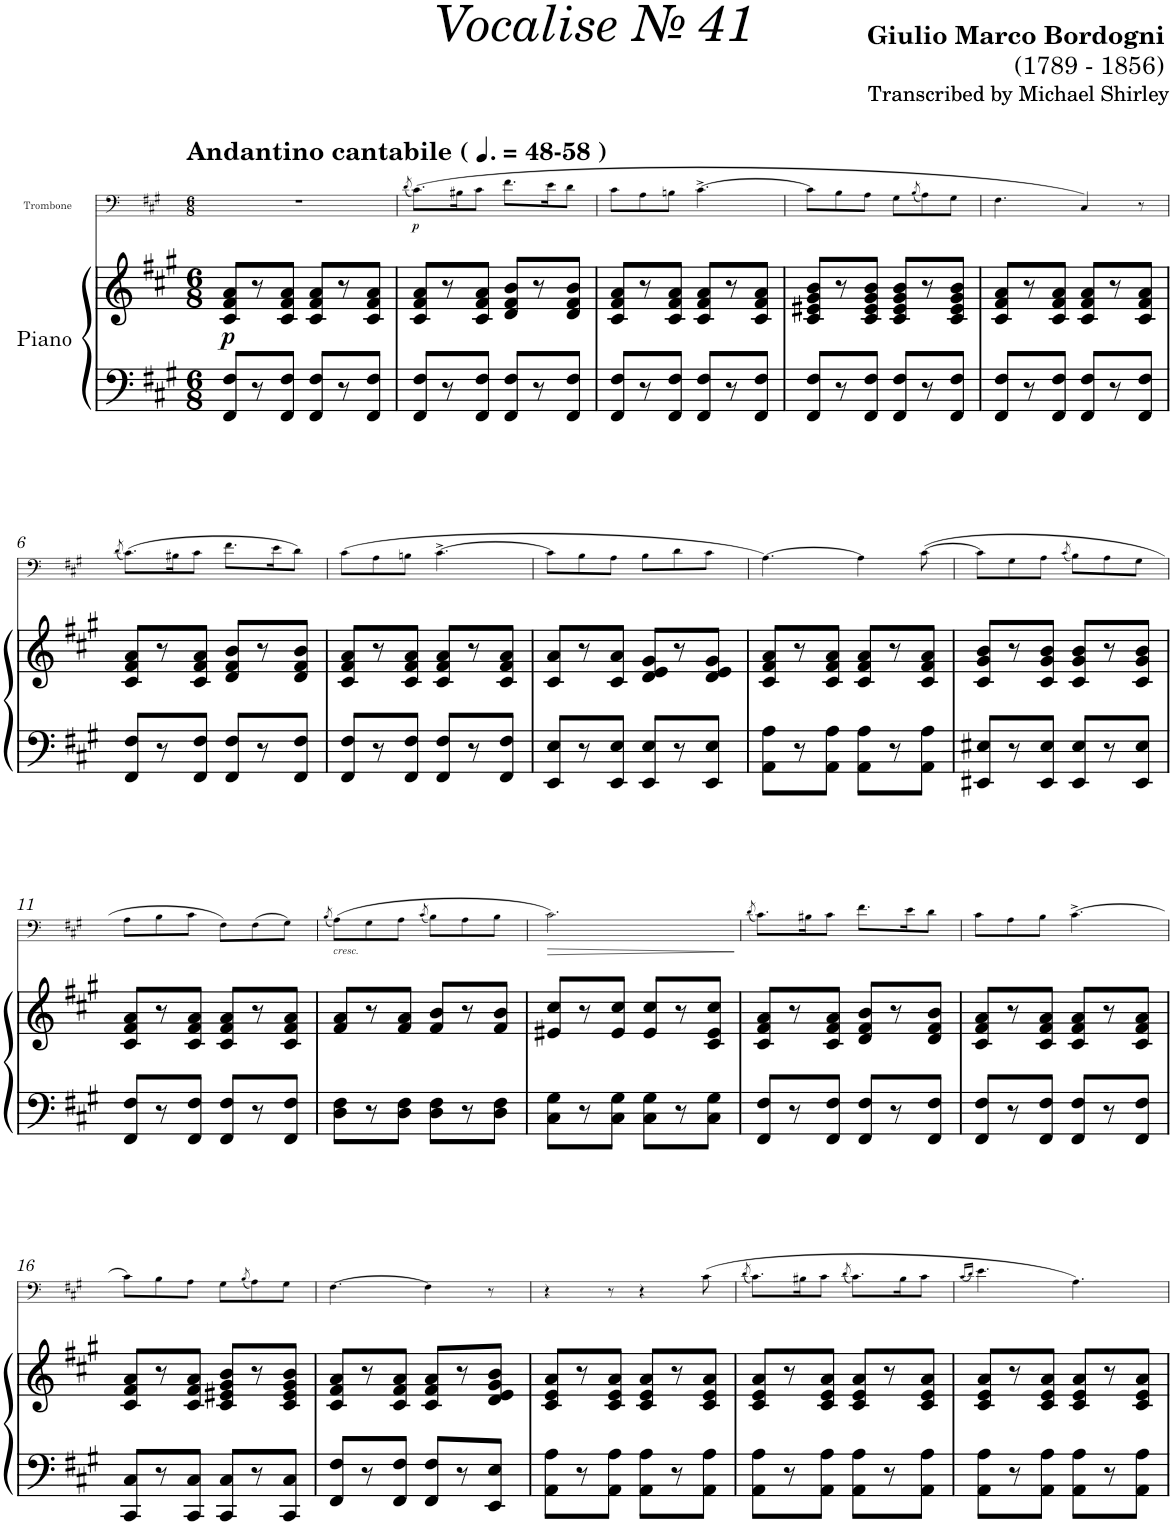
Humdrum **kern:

**kern	**kern	**dynam	**kern	**dynam
*part2	*part2	*part2	*part1	*part1
*staff3	*staff2	*staff2/3	*staff1	*staff1
*I"Piano	*	*	*I"Trombone	*
*I'Pno	*	*	*I'Trb	*
*	*	*	*stria5	*
*clefF4	*clefG2	*	*clefF4	*
*k[f#c#g#]	*k[f#c#g#]	*	*k[f#c#g#]	*
*M6/8	*M6/8	*	*M6/8	*
*MM72	*MM72	*	*MM72	*
=1	=1	=1	=1	=1
!	!	!	!LO:TX:a:B:t=Andantino cantabile (	!
!	!	!	!LO:TX:a:B:t=-58 )	!
!	!	!LO:DY:b	!	!
8FF#/ 8F#/L	8c#/ 8f#/ 8a/L	p	2.r	.
8r	8r	.	.	.
8FF#/ 8F#/J	8c#/ 8f#/ 8a/J	.	.	.
8FF#/ 8F#/L	8c#/ 8f#/ 8a/L	.	.	.
8r	8r	.	.	.
8FF#/ 8F#/J	8c#/ 8f#/ 8a/J	.	.	.
=2	=2	=2	=2	=2
.	.	.	(8qd/	.
!	!	!	!	!LO:DY:b
8FF#/ 8F#/L	8c#/ 8f#/ 8a/L	.	(8.c#\L)	p
8r	8r	.	.	.
.	.	.	16B#X\K	.
8FF#/ 8F#/J	8c#/ 8f#/ 8a/J	.	8c#\J	.
8FF#/ 8F#/L	8d/ 8f#/ 8b/L	.	8.f#\L	.
8r	8r	.	.	.
.	.	.	16e\K	.
8FF#/ 8F#/J	8d/ 8f#/ 8b/J	.	8d\J	.
=3	=3	=3	=3	=3
8FF#/ 8F#/L	8c#/ 8f#/ 8a/L	.	8c#\L	.
8r	8r	.	8A\	.
8FF#/ 8F#/J	8c#/ 8f#/ 8a/J	.	8Bn\J	.
8FF#/ 8F#/L	8c#/ 8f#/ 8a/L	.	[4.c#^\	.
8r	8r	.	.	.
8FF#/ 8F#/J	8c#/ 8f#/ 8a/J	.	.	.
=4	=4	=4	=4	=4
8FF#/ 8F#/L	8c#/ 8e#X/ 8g#/ 8b/L	.	8c#\L]	.
8r	8r	.	8B\	.
8FF#/ 8F#/J	8c#/ 8e#/ 8g#/ 8b/J	.	8A\J	.
8FF#/ 8F#/L	8c#/ 8e#/ 8g#/ 8b/L	.	8G#\L	.
.	.	.	(8qB/	.
8r	8r	.	8A\)	.
8FF#/ 8F#/J	8c#/ 8e#/ 8g#/ 8b/J	.	8G#\J	.
=5	=5	=5	=5	=5
8FF#/ 8F#/L	8c#/ 8f#/ 8a/L	.	4.F#\	.
8r	8r	.	.	.
8FF#/ 8F#/J	8c#/ 8f#/ 8a/J	.	.	.
8FF#/ 8F#/L	8c#/ 8f#/ 8a/L	.	4C#/)	.
8r	8r	.	.	.
8FF#/ 8F#/J	8c#/ 8f#/ 8a/J	.	8r	.
!!LO:LB:g=z
=6	=6	=6	=6	=6
.	.	.	(8qd/	.
8FF#/ 8F#/L	8c#/ 8f#/ 8a/L	.	(>8.c#\L)	.
8r	8r	.	.	.
.	.	.	16B#X\K	.
8FF#/ 8F#/J	8c#/ 8f#/ 8a/J	.	8c#\J	.
8FF#/ 8F#/L	8d/ 8f#/ 8b/L	.	8.f#\L	.
8r	8r	.	.	.
.	.	.	16e\K	.
8FF#/ 8F#/J	8d/ 8f#/ 8b/J	.	8d\J)	.
=7	=7	=7	=7	=7
8FF#/ 8F#/L	8c#/ 8f#/ 8a/L	.	(8c#\L	.
8r	8r	.	8A\	.
8FF#/ 8F#/J	8c#/ 8f#/ 8a/J	.	8Bn\J	.
8FF#/ 8F#/L	8c#/ 8f#/ 8a/L	.	[4.c#^\	.
8r	8r	.	.	.
8FF#/ 8F#/J	8c#/ 8f#/ 8a/J	.	.	.
=8	=8	=8	=8	=8
8EE/ 8E/L	8c#/ 8a/L	.	8c#\L]	.
8r	8r	.	8B\	.
8EE/ 8E/J	8c#/ 8a/J	.	8A\J	.
8EE/ 8E/L	8d/ 8e/ 8g#/L	.	8B\L	.
8r	8r	.	8d\	.
8EE/ 8E/J	8d/ 8e/ 8g#/J	.	8c#\J	.
=9	=9	=9	=9	=9
8AA\ 8A\L	8c#/ 8f#/ 8a/L	.	[4.A\)	.
8r	8r	.	.	.
8AA\ 8A\J	8c#/ 8f#/ 8a/J	.	.	.
8AA\ 8A\L	8c#/ 8f#/ 8a/L	.	4A\]	.
8r	8r	.	.	.
8AA\ 8A\J	8c#/ 8f#/ 8a/J	.	([8c#\	.
=10	=10	=10	=10	=10
8EE#X/ 8E#X/L	8c#/ 8g#/ 8b/L	.	8c#\L]	.
8r	8r	.	8G#\	.
8EE#/ 8E#/J	8c#/ 8g#/ 8b/J	.	8A\J	.
.	.	.	(8qc#/	.
8EE#/ 8E#/L	8c#/ 8g#/ 8b/L	.	8B\L)	.
8r	8r	.	8A\	.
8EE#/ 8E#/J	8c#/ 8g#/ 8b/J	.	8G#\J	.
!!LO:LB:g=z
=11	=11	=11	=11	=11
8FF#/ 8F#/L	8c#/ 8f#/ 8a/L	.	8A\L	.
8r	8r	.	8B\	.
8FF#/ 8F#/J	8c#/ 8f#/ 8a/J	.	8c#\J	.
8FF#/ 8F#/L	8c#/ 8f#/ 8a/L	.	8F#\L)	.
8r	8r	.	(8F#\	.
8FF#/ 8F#/J	8c#/ 8f#/ 8a/J	.	8G#\J)	.
=12	=12	=12	=12	=12
.	.	.	(8qB/	.
!	!	!	!LO:TX:b:i:t=cresc.	!
8D\ 8F#\L	8f#/ 8a/L	.	(8A\L)	.
8r	8r	.	8G#\	.
8D\ 8F#\J	8f#/ 8a/J	.	8A\J	.
.	.	.	(8qc#/	.
8D\ 8F#\L	8f#/ 8b/L	.	8B\L)	.
8r	8r	.	8A\	.
8D\ 8F#\J	8f#/ 8b/J	.	8B\J	.
=13	=13	=13	=13	=13
!	!	!	!	!LO:HP:b
8C#\ 8G#\L	8e#X/ 8cc#/L	.	2.c#\)	>
8r	8r	.	.	.
8C#\ 8G#\J	8e#/ 8cc#/J	.	.	.
8C#\ 8G#\L	8e#/ 8cc#/L	.	.	.
8r	8r	.	.	.
8C#\ 8G#\J	8c#/ 8e#/ 8cc#/J	.	.	.
.	.	.	.	]
=14	=14	=14	=14	=14
.	.	.	(8qd/	.
8FF#/ 8F#/L	8c#/ 8f#/ 8a/L	.	8.c#\L)	.
8r	8r	.	.	.
.	.	.	16B#X\K	.
8FF#/ 8F#/J	8c#/ 8f#/ 8a/J	.	8c#\J	.
8FF#/ 8F#/L	8d/ 8f#/ 8b/L	.	8.f#\L	.
8r	8r	.	.	.
.	.	.	16e\K	.
8FF#/ 8F#/J	8d/ 8f#/ 8b/J	.	8d\J	.
=15	=15	=15	=15	=15
8FF#/ 8F#/L	8c#/ 8f#/ 8a/L	.	8c#\L	.
8r	8r	.	8A\	.
8FF#/ 8F#/J	8c#/ 8f#/ 8a/J	.	8B\J	.
8FF#/ 8F#/L	8c#/ 8f#/ 8a/L	.	[4.c#^\	.
8r	8r	.	.	.
8FF#/ 8F#/J	8c#/ 8f#/ 8a/J	.	.	.
!!LO:LB:g=z
=16	=16	=16	=16	=16
8CC#/ 8C#/L	8c#/ 8f#/ 8a/L	.	8c#\L]	.
8r	8r	.	8B\	.
8CC#/ 8C#/J	8c#/ 8f#/ 8a/J	.	8A\J	.
8CC#/ 8C#/L	8c#/ 8e#X/ 8g#/ 8b/L	.	8G#\L	.
.	.	.	(8qB/	.
8r	8r	.	8A\)	.
8CC#/ 8C#/J	8c#/ 8e#/ 8g#/ 8b/J	.	8G#\J	.
=17	=17	=17	=17	=17
8FF#/ 8F#/L	8c#/ 8f#/ 8a/L	.	[4.F#\	.
8r	8r	.	.	.
8FF#/ 8F#/J	8c#/ 8f#/ 8a/J	.	.	.
8FF#/ 8F#/L	8c#/ 8f#/ 8a/L	.	4F#\]	.
8r	8r	.	.	.
8EE/ 8E/J	8d/ 8e/ 8g#/ 8b/J	.	8r	.
=18	=18	=18	=18	=18
8AA\ 8A\L	8c#/ 8e/ 8a/L	.	4r	.
8r	8r	.	.	.
8AA\ 8A\J	8c#/ 8e/ 8a/J	.	8r	.
8AA\ 8A\L	8c#/ 8e/ 8a/L	.	4r	.
8r	8r	.	.	.
8AA\ 8A\J	8c#/ 8e/ 8a/J	.	(8c#\	.
=19	=19	=19	=19	=19
.	.	.	(8qd/	.
8AA\ 8A\L	8c#/ 8e/ 8a/L	.	8.c#\L)	.
8r	8r	.	.	.
.	.	.	16B#X\K	.
8AA\ 8A\J	8c#/ 8e/ 8a/J	.	8c#\J	.
.	.	.	(8qd/	.
8AA\ 8A\L	8c#/ 8e/ 8a/L	.	8.c#\L)	.
8r	8r	.	.	.
.	.	.	16B#\K	.
8AA\ 8A\J	8c#/ 8e/ 8a/J	.	8c#\J	.
=20	=20	=20	=20	=20
.	.	.	(16qc#/LL	.
.	.	.	16qd/JJ)	.
8AA\ 8A\L	8c#/ 8e/ 8a/L	.	4.e\	.
8r	8r	.	.	.
8AA\ 8A\J	8c#/ 8e/ 8a/J	.	.	.
8AA\ 8A\L	8c#/ 8e/ 8a/L	.	4.A\)	.
8r	8r	.	.	.
8AA\ 8A\J	8c#/ 8e/ 8a/J	.	.	.
=	=	=	=	=
*-	*-	*-	*-	*-
